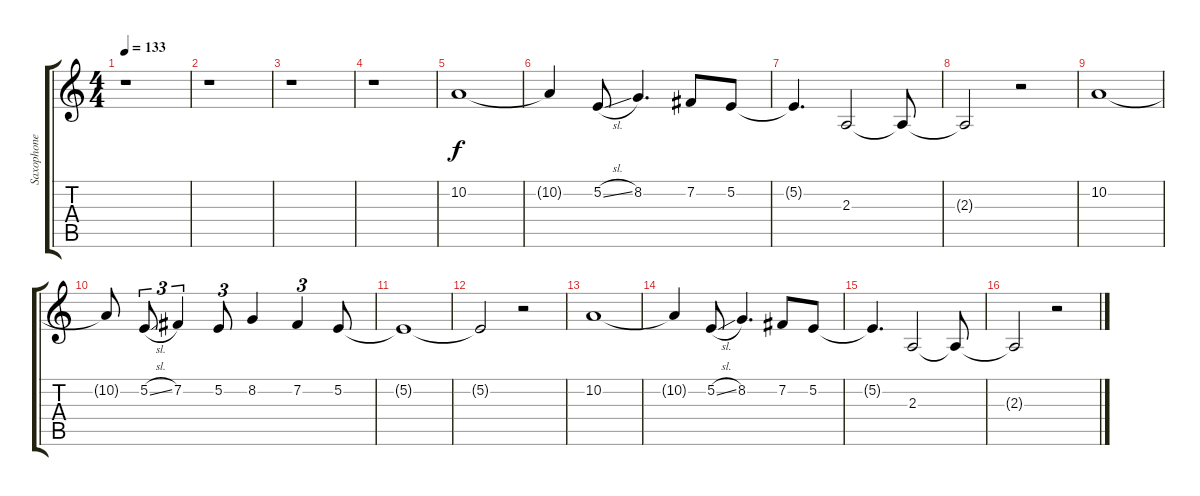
\track ("Saxophone" "Saxophone") {instrument tenorsax}
\staff {score tabs}
\tuning (E4 B3 G3 D3 A2 E2) {hide}
\ts (4 4)
\tempo 133
\clef g2
\ks c
r.1{dy f} |
r.1 |
r.1 |
r.1 |
10.2.1 |
10.2{t}.4 5.2{sl}.8 8.2.4{d} 7.2.8 5.2.8 |
5.2{t}.4{d} 2.3.2 2.3{t}.8 |
2.3{t}.2 r.2 |
10.2.1 |
10.2{t}.8 5.2{sl}.8{tu (3 2)} 7.2.4{tu (3 2)} 5.2.8{tu (3 2)} 8.2.4 7.2.4{tu (3 2)} 5.2.8 |
5.2{t}.1 |
5.2{t}.2 r.2 |
10.2.1 |
10.2{t}.4 5.2{sl}.8 8.2.4{d} 7.2.8 5.2.8 |
5.2{t}.4{d} 2.3.2 2.3{t}.8 |
2.3{t}.2 r.2
